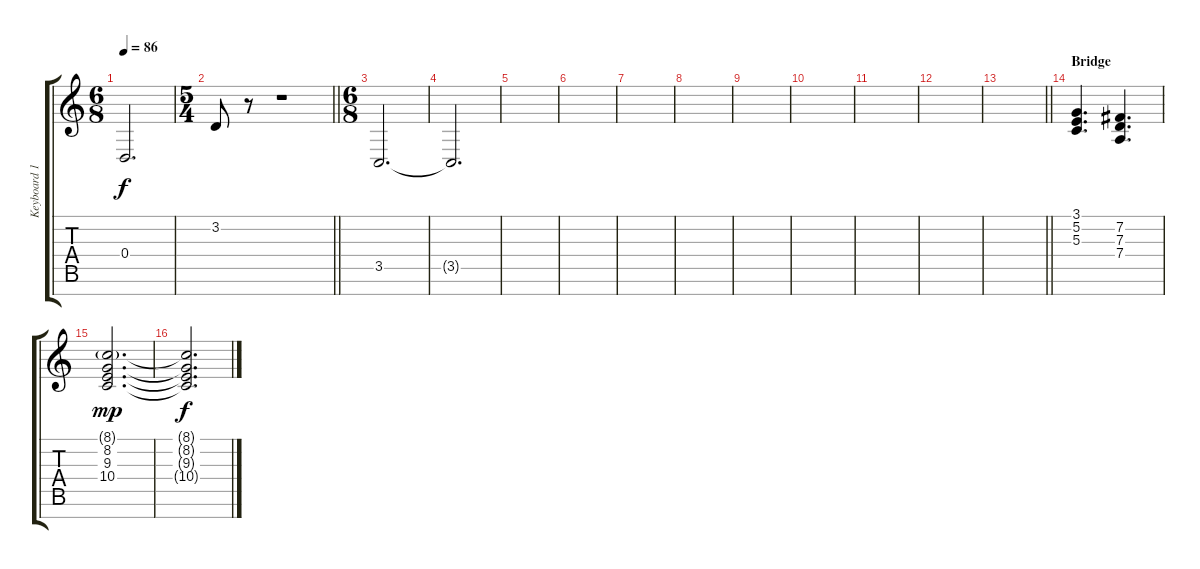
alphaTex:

\track ("Keyboard 1" "Keyboard 1") {instrument choiraahs}
\staff {score tabs}
\tuning (E4 B3 G3 D3 A2 E2 B1) {hide}
\ts (6 8)
\tempo 86
\clef g2
\ks c
0.4.2{d dy f} |
\ts (5 4)
\barLineRight lightlight
3.2.8 r.8 r.1 |
\ts (6 8)
3.5.2{d} |
3.5{t}.2{d} |
|
|
|
|
|
|
|
|
\barLineRight lightlight
|
\section ("" "Bridge")
(3.1 5.2 5.3).4{d volume 6 instrument drawbarorgan} (7.2 7.3 7.4).4{d} |
(8.1{g} 8.2 9.3 10.4).2{d dy mp} |
(8.1{t} 8.2{t} 9.3{t} 10.4{t}).2{d dy f}
